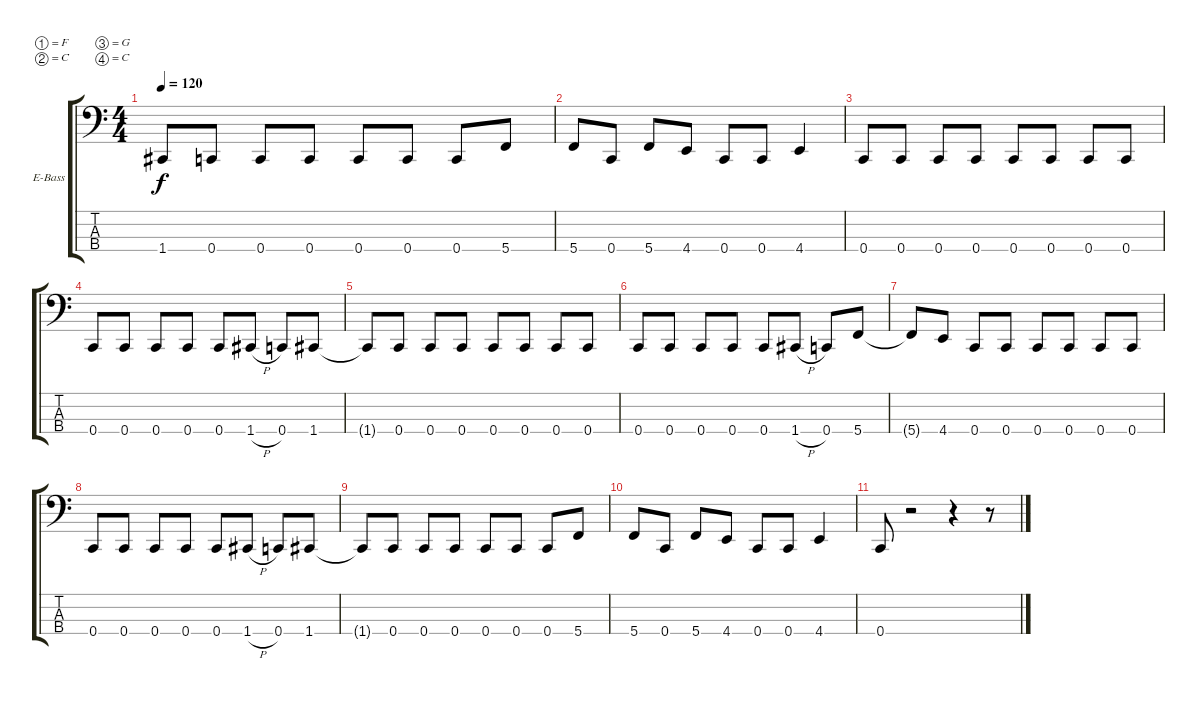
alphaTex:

\defaultSystemsLayout 4
\bracketExtendMode groupsimilarinstruments
\firstSystemTrackNameOrientation horizontal
\otherSystemsTrackNameOrientation horizontal
\track ("Electric Bass" "E-Bass") {instrument electricbassfinger}
\staff {score tabs}
\tuning (F2 C2 G1 C1)
\ts (4 4)
\tempo 120
\clef f4
\ks c
1.4{t}.8{dy f} 0.4.8 0.4.8 0.4.8 0.4.8 0.4.8 0.4.8 5.4.8 |
5.4.8 0.4.8 5.4.8 4.4.8 0.4.8 0.4.8 4.4.4 |
0.4.8 0.4.8 0.4.8 0.4.8 0.4.8 0.4.8 0.4.8 0.4.8 |
0.4.8 0.4.8 0.4.8 0.4.8 0.4.8 1.4{h}.8 0.4.8 1.4.8 |
1.4{t}.8 0.4.8 0.4.8 0.4.8 0.4.8 0.4.8 0.4.8 0.4.8 |
0.4.8 0.4.8 0.4.8 0.4.8 0.4.8 1.4{h}.8 0.4.8 5.4.8 |
5.4{t}.8 4.4.8 0.4.8 0.4.8 0.4.8 0.4.8 0.4.8 0.4.8 |
0.4.8 0.4.8 0.4.8 0.4.8 0.4.8 1.4{h}.8 0.4.8 1.4.8 |
1.4{t}.8 0.4.8 0.4.8 0.4.8 0.4.8 0.4.8 0.4.8 5.4.8 |
5.4.8 0.4.8 5.4.8 4.4.8 0.4.8 0.4.8 4.4.4 |
0.4.8 r.2 r.4 r.8
